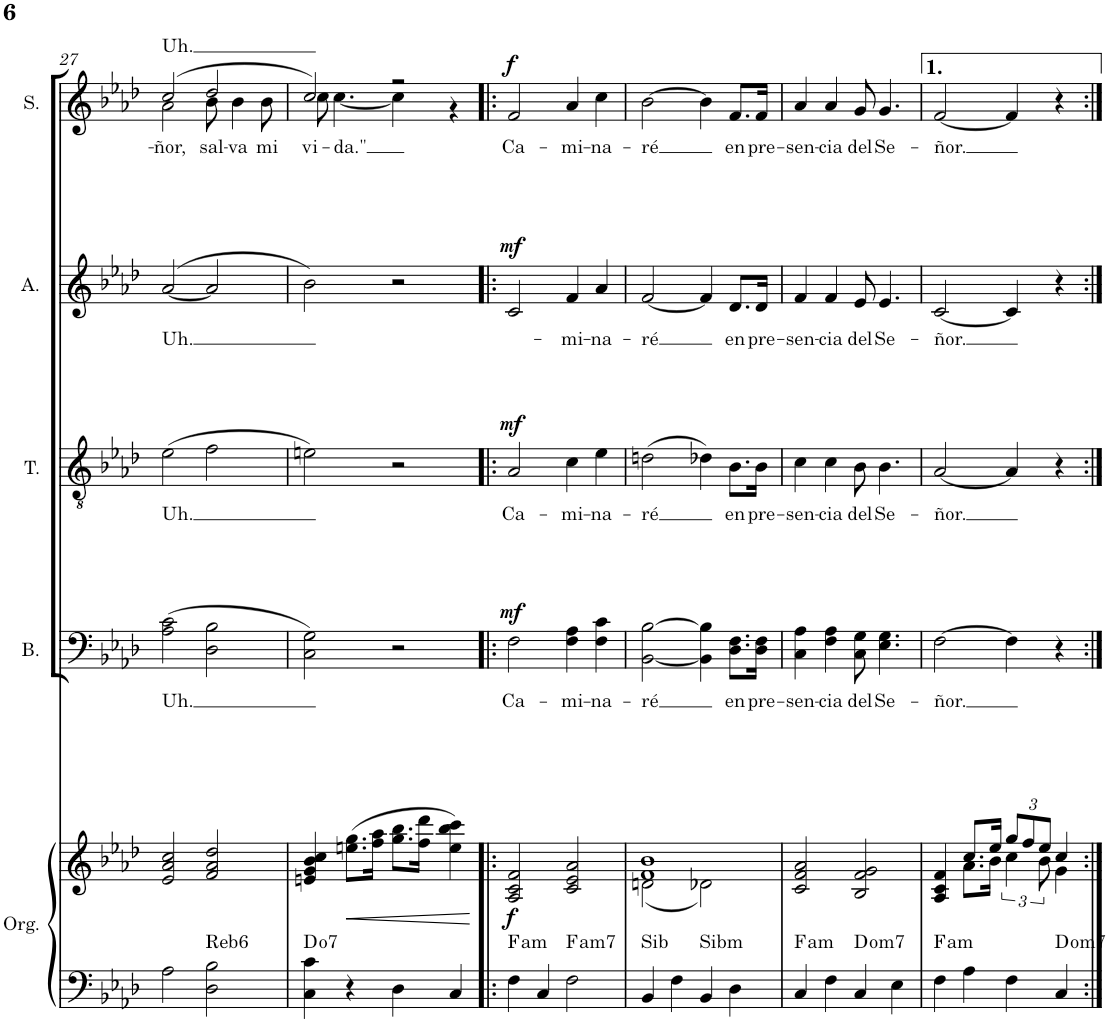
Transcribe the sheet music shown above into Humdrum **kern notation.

**kern	**kern	**dynam	**harte	**kern	**text	**dynam	**kern	**text	**dynam	**kern	**text	**dynam	**kern	**text	**dynam
*part5	*part5	*part5	*part5	*part4	*part4	*part4	*part3	*part3	*part3	*part2	*part2	*part2	*part1	*part1	*part1
*staff6	*staff5	*staff5/6	*	*staff4	*staff4	*staff4	*staff3	*staff3	*staff3	*staff2	*staff2	*staff2	*staff1	*staff1	*staff1
*I"Órgano	*	*	*	*I"Bajo	*	*	*I"Tenor	*	*	*I"Alto	*	*	*I"Soprano	*	*
*	*	*	*	*I'B.	*	*	*I'T.	*	*	*I'A.	*	*	*I'S.	*	*
!!LO:PB:g=z
*clefF4	*clefG2	*	*	*clefF4	*	*	*clefGv2	*	*	*clefG2	*	*	*clefG2	*	*
*k[b-e-a-d-]	*k[b-e-a-d-]	*	*	*k[b-e-a-d-]	*	*	*k[b-e-a-d-]	*	*	*k[b-e-a-d-]	*	*	*k[b-e-a-d-]	*	*
*M4/4	*M4/4	*	*	*M4/4	*	*	*M4/4	*	*	*M4/4	*	*	*M4/4	*	*
=27	=27	=27	=27	=27	=27	=27	=27	=27	=27	=27	=27	=27	=27	=27	=27
!	!	!	!	!	!LO:LY:b	!	!	!LO:LY:b	!	!	!LO:LY:b	!	!	!LO:LY:a	!
*	*	*	*	*	*	*	*	*	*	*	*	*	*^	*	*
!	!	!	!	!	!	!	!	!	!	!	!	!	!	!	!LO:LY:b	!
2A-\	2e-/ 2a-/ 2cc/	.	.	(2A-\ 2c\	Uh.	.	(2e-\	Uh.	.	([2a-/	Uh.	.	(2cc/	2a-\	-ñor,	.
!	!	!	!LO:H:kt=Reb6	!	!	!	!	!	!	!	!	!	!	!	!LO:LY:b	!
2D-\ 2B-\	2f/ 2a-/ 2dd-/	.	N	2D-\ 2B-\	.	.	2f\	.	.	2a-/]	.	.	2dd-/	8b-\	sal-	.
!	!	!	!	!	!	!	!	!	!	!	!	!	!	!	!LO:LY:b	!
.	.	.	.	.	.	.	.	.	.	.	.	.	.	4b-\	-va	.
!	!	!	!	!	!	!	!	!	!	!	!	!	!	!	!LO:LY:b	!
.	.	.	.	.	.	.	.	.	.	.	.	.	.	8b-\	mi	.
=28	=28	=28	=28	=28	=28	=28	=28	=28	=28	=28	=28	=28	=28	=28	=28	=28
!	!	!	!LO:H:kt=7	!	!	!	!	!	!	!	!	!	!	!	!LO:LY:b	!
4C\ 4c\	4en/ 4g/ 4b-/ 4cc/	.	D:dim7	2C\ 2G\)	.	.	2en\)	.	.	2b-\)	.	.	2cc/)	8cc\	vi-	.
!	!	!	!	!	!	!	!	!	!	!	!	!	!	!	!LO:LY:b	!
.	.	.	.	.	.	.	.	.	.	.	.	.	.	[4.cc\	-da."	.
!	!	!LO:HP:b	!	!	!	!	!	!	!	!	!	!	!	!	!	!
4r	(8.een\ 8.gg\L	<	.	.	.	.	.	.	.	.	.	.	.	.	.	.
.	16ff\ 16aa-\Jk	.	.	.	.	.	.	.	.	.	.	.	.	.	.	.
4D-\	8.gg\ 8.bb-\L	.	.	2r	.	.	2r	.	.	2r	.	.	2r	4cc\]	.	.
.	16ff\ 16ddd-\Jk	.	.	.	.	.	.	.	.	.	.	.	.	.	.	.
4C/	4ee\ 4bb-\ 4ccc\)	.	.	.	.	.	.	.	.	.	.	.	.	4r	.	.
*	*	*	*	*	*	*	*	*	*	*	*	*	*v	*v	*	*
.	.	[	.	.	.	.	.	.	.	.	.	.	.	.	.
=29!|:	=29!|:	=29!|:	=29!|:	=29!|:	=29!|:	=29!|:	=29!|:	=29!|:	=29!|:	=29!|:	=29!|:	=29!|:	=29!|:	=29!|:	=29!|:
!	!	!LO:DY:b	!LO:H:kt=am	!	!LO:LY:b	!LO:DY:a	!	!LO:LY:b	!LO:DY:a	!	!	!LO:DY:a	!	!LO:LY:b	!LO:DY:a
4F\	2A-/ 2c/ 2f/	f	.	2F\	Ca-	mf	2A-/	Ca-	mf	2c/	.	mf	2f/	Ca-	f
4C/	.	.	.	.	.	.	.	.	.	.	.	.	.	.	.
!	!	!	!LO:H:kt=am	!	!LO:LY:b	!	!	!LO:LY:b	!	!	!LO:LY:b	!	!	!LO:LY:b	!
2F\	2c/ 2e-/ 2a-/	.	.	4F\ 4A-\	-mi-	.	4c\	-mi-	.	4f/	-mi-	.	4a-/	-mi-	.
!	!	!	!	!	!LO:LY:b	!	!	!LO:LY:b	!	!	!LO:LY:b	!	!	!LO:LY:b	!
.	.	.	.	4F\ 4c\	-na-	.	4e-\	-na-	.	4a-/	-na-	.	4cc\	-na-	.
=30	=30	=30	=30	=30	=30	=30	=30	=30	=30	=30	=30	=30	=30	=30	=30
*	*^	*	*	*	*	*	*	*	*	*	*	*	*	*	*
!	!	!	!	!LO:H:kt=Sib	!	!LO:LY:b	!	!	!LO:LY:b	!	!	!LO:LY:b	!	!	!LO:LY:b	!
4BB-/	1f 1b-	(2dn\	.	N	[2BB-\ [2B-\	-ré	.	(2dn\	-ré	.	[2f/	-ré	.	[2b-\	-ré	.
4F\	.	.	.	.	.	.	.	.	.	.	.	.	.	.	.	.
!	!	!	!	!LO:H:kt=Sibm	!	!	!	!	!	!	!	!	!	!	!	!
4BB-/	.	2d-X\)	.	N	4BB-\] 4B-\]	.	.	4d-X\)	.	.	4f/]	.	.	4b-\]	.	.
!	!	!	!	!	!	!LO:LY:b	!	!	!LO:LY:b	!	!	!LO:LY:b	!	!	!LO:LY:b	!
4D-\	.	.	.	.	8.D-\ 8.F\L	en	.	8.B-\L	en	.	8.d-/L	en	.	8.f/L	en	.
!	!	!	!	!	!	!LO:LY:b	!	!	!LO:LY:b	!	!	!LO:LY:b	!	!	!LO:LY:b	!
.	.	.	.	.	16D-\ 16F\Jk	pre-	.	16B-\Jk	pre-	.	16d-/Jk	pre-	.	16f/Jk	pre-	.
*	*v	*v	*	*	*	*	*	*	*	*	*	*	*	*	*	*
=31	=31	=31	=31	=31	=31	=31	=31	=31	=31	=31	=31	=31	=31	=31	=31
!	!	!	!LO:H:kt=am	!	!LO:LY:b	!	!	!LO:LY:b	!	!	!LO:LY:b	!	!	!LO:LY:b	!
4C/	2c/ 2f/ 2a-/	.	.	4C\ 4A-\	-sen-	.	4c\	-sen-	.	4f/	-sen-	.	4a-/	-sen-	.
!	!	!	!	!	!LO:LY:b	!	!	!LO:LY:b	!	!	!LO:LY:b	!	!	!LO:LY:b	!
4F\	.	.	.	4F\ 4A-\	-cia	.	4c\	-cia	.	4f/	-cia	.	4a-/	-cia	.
!	!	!	!	!	!LO:LY:b	!	!	!LO:LY:b	!	!	!LO:LY:b	!	!	!LO:LY:b	!
4C/	2B-/ 2f/ 2g/	.	D:dim	8C\ 8G\	del	.	8B-\	del	.	8e-/	del	.	8g/	del	.
!	!	!	!	!	!LO:LY:b	!	!	!LO:LY:b	!	!	!LO:LY:b	!	!	!LO:LY:b	!
.	.	.	.	4.E-\ 4.G\	Se-	.	4.B-\	Se-	.	4.e-/	Se-	.	4.g/	Se-	.
4E-\	.	.	.	.	.	.	.	.	.	.	.	.	.	.	.
=32	=32	=32	=32	=32	=32	=32	=32	=32	=32	=32	=32	=32	=32	=32	=32
*	*^	*	*	*	*	*	*	*	*	*	*	*	*	*	*
!	!	!	!	!LO:H:kt=am	!	!LO:LY:b	!	!	!LO:LY:b	!	!	!LO:LY:b	!	!	!LO:LY:b	!
4F\	4A-/ 4c/ 4f/	4ryy	.	.	[2F\	-ñor.	.	[2A-/	-ñor.	.	[2c/	-ñor.	.	[2f/	-ñor.	.
4A-\	8.cc/L	8.a-\L	.	.	.	.	.	.	.	.	.	.	.	.	.	.
.	16ee-/Jk	16b-\Jk	.	.	.	.	.	.	.	.	.	.	.	.	.	.
*	*Xbrackettup	*brackettup	*	*	*	*	*	*	*	*	*	*	*	*	*	*
4F\	12gg/L	6cc\	.	.	4F\]	.	.	4A-/]	.	.	4c/]	.	.	4f/]	.	.
.	12ff/	.	.	.	.	.	.	.	.	.	.	.	.	.	.	.
.	12ee-/J	12b-\	.	.	.	.	.	.	.	.	.	.	.	.	.	.
4C/	4cc/	4g\	.	D:dim	4r	.	.	4r	.	.	4r	.	.	4r	.	.
*	*v	*v	*	*	*	*	*	*	*	*	*	*	*	*	*	*
=:|!	=:|!	=:|!	=:|!	=:|!	=:|!	=:|!	=:|!	=:|!	=:|!	=:|!	=:|!	=:|!	=:|!	=:|!	=:|!
*-	*-	*-	*-	*-	*-	*-	*-	*-	*-	*-	*-	*-	*-	*-	*-
